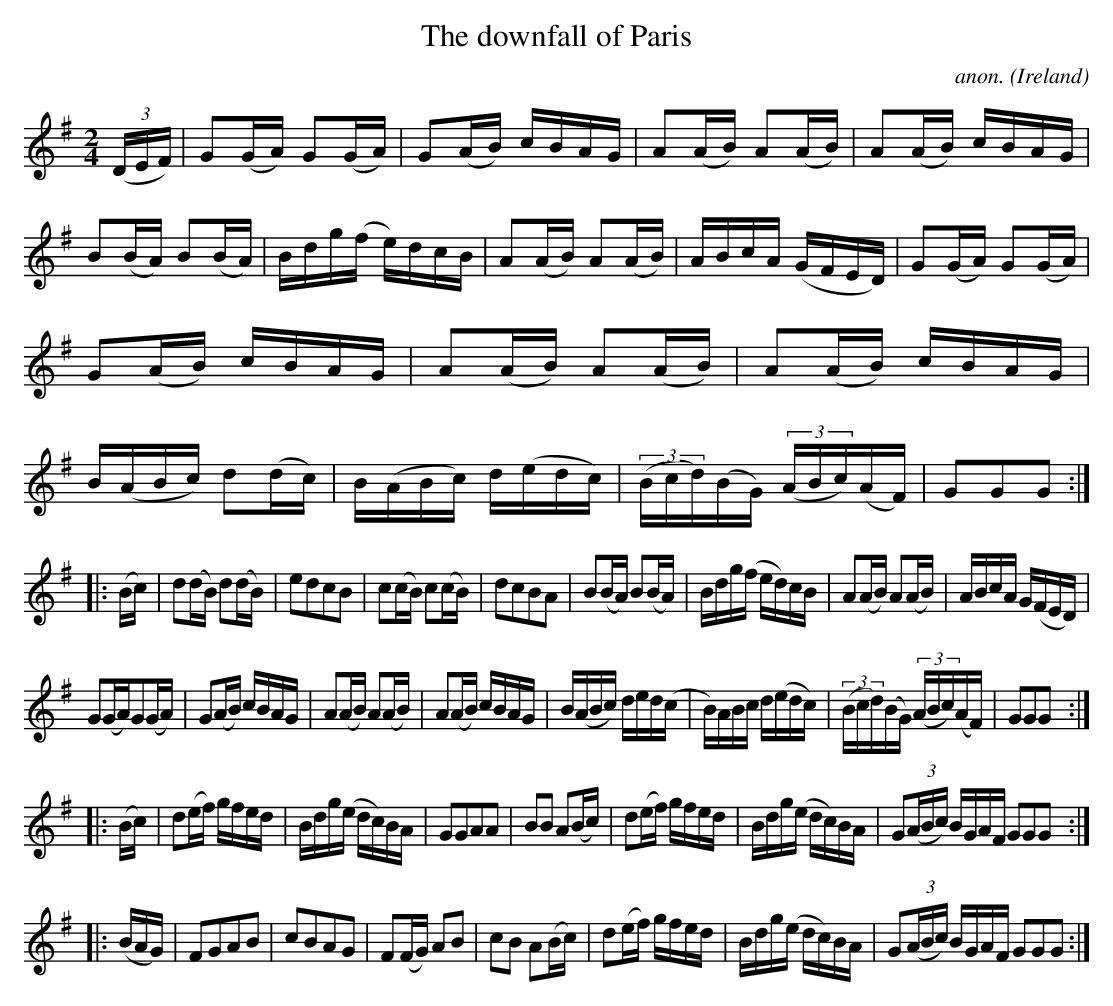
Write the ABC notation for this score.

X:1
T:The downfall of Paris
C:anon.
O:Ireland
M:2/4
L:1/16
K:G
(3(DEF)|G2(GA) G2(GA)|G2(AB) cBAG|A2(AB) A2(AB)|A2(AB) cBAG|B2(BA) B2(BA)|Bdg(f e)dcB|A2(AB) A2(AB)|ABcA (GFED)|G2(GA) G2(GA)|G2(AB) cBAG|A2(AB) A2(AB)|A2(AB) cBAG|B(ABc ) d2(dc)|B(ABc) d(edc)|(3(Bcd)(BG) (3(ABc)(AF)|G2G2G2:|
|:(Bc)|d2(dB) d2(dB)|e2d2c2B2|c2(cB) c2(cB)|d2c2B2A2|B2(BA) B2(BA)|Bdg(f ed)cB|A2(AB) A2(AB)|ABcA G(FED)|
G2(GA)G2(GA)|G2(AB) cBAG|A2(AB) A2(AB)|A2(AB) cBAG|B(ABc) ded(c|B)ABc d(edc)|(3(Bcd)(BG) (3(ABc)(AF)|G2G2G2:|
|:(Bc)|d2(ef) gfed|Bdg(e dc)BA|G2G2A2A2|B2B2 A2(Bc)|d2(ef) gfed|Bdg(e dc)BA|G2(3(ABc) BGAF G2G2G2:|
|:(BAG)|F2G2A2B2|c2B2A2G2|F2(FG) A2B2|c2B2 A2(Bc)|d2(ef) gfed|Bdg(e dc)BA|G2(3(ABc) BGAF G2G2G2:|
